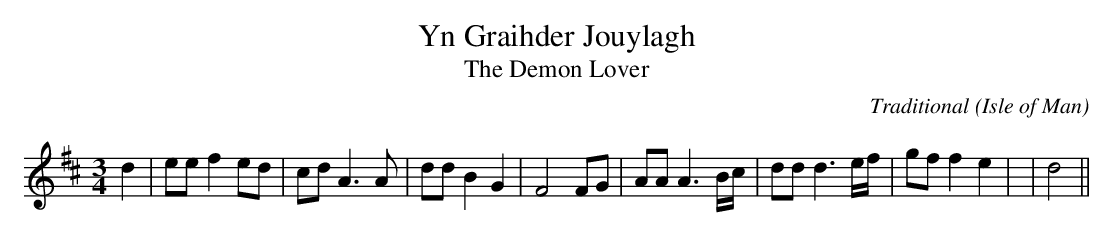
X:1
T:Yn Graihder Jouylagh
T:The Demon Lover
C:Traditional
O:Isle of Man
M:3/4
L:1/8
K:D
d2|ee f2 ed|cd A3 A|dd B2G2|F4 FG|AA A3 B/c/|dd d3 e/f/|gf f2e2| |d4||
